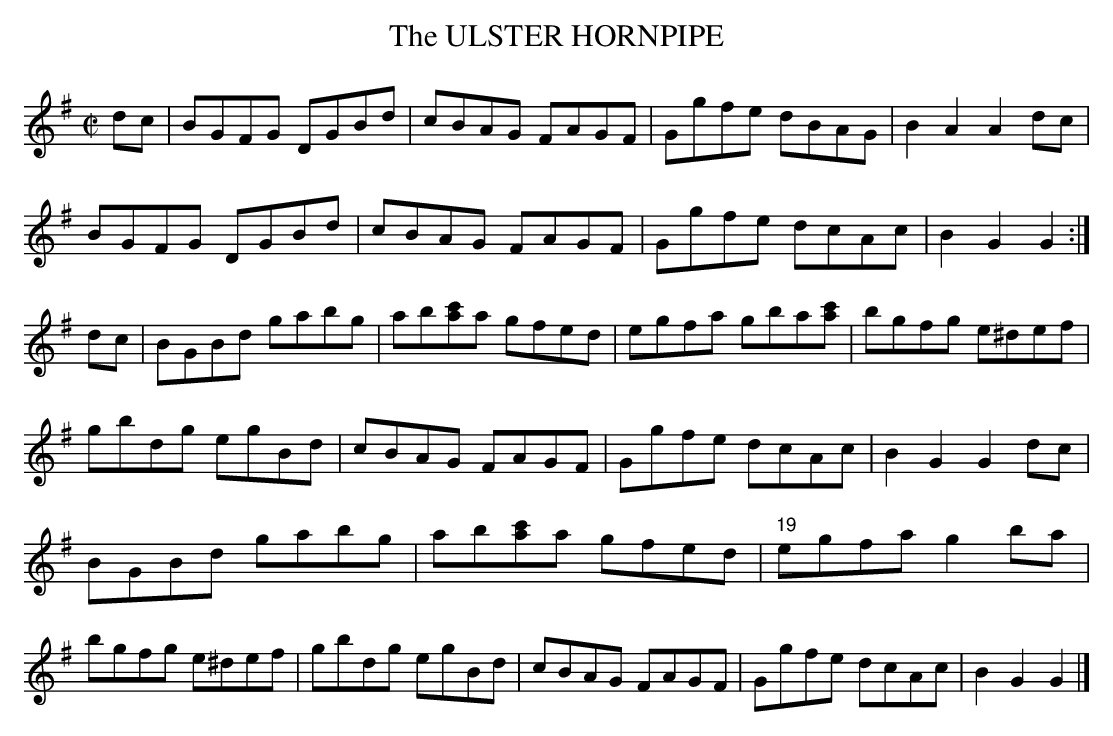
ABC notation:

X:1
T:ULSTER HORNPIPE, The
M:C|
L:1/8
K:G
dc|BGFG DGBd|cBAG FAGF|Ggfe dBAG|B2A2 A2dc|
BGFG DGBd|cBAG FAGF|Ggfe dcAc|B2G2G2:|
dc|BGBd gabg|ab[ac']a gfed|egfa gba[ac']|bgfg e^def|
gbdg egBd|cBAG FAGF|Ggfe dcAc|B2G2 G2dc|
BGBd gabg|ab[ac']a gfed|"19"egfa g2ba|
bgfg e^def|gbdg egBd|cBAG FAGF|Ggfe dcAc|B2G2G2|]
